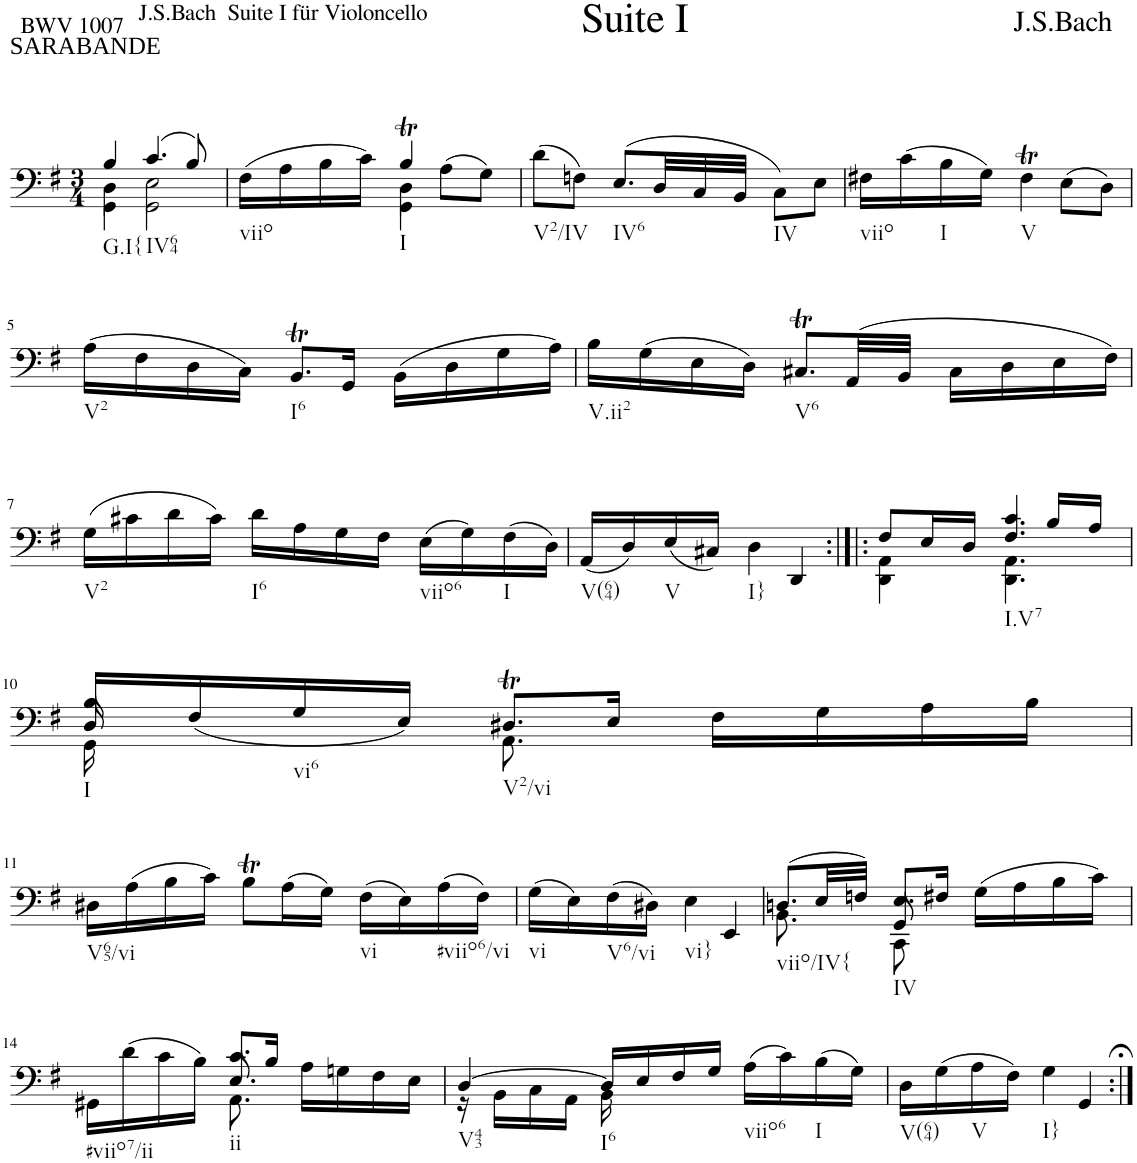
**kern
*part1
*staff1
*I"unbenannt
*clefF4
*k[f#]
*M3/4
=1
*^
*	*^
!LO:TX:a:t=SARABANDE	!	!
!LO:TX:b:t=G.I{	!	!
4B/	4D\	4GG\
!LO:TX:b:t=IV64	!	!
(4.c/	2E\	2GG\
8B/)	.	.
=2	=2	=2
!LO:TX:b:t=viio	!	!
(16F#\LL	4ryy	4ryy
16A\	.	.
16B\	.	.
16c\JJ)	.	.
!LO:TX:b:t=I	!	!
4Bt/	4D\	4GG\
(8A\L	4ryy	4ryy
8G\J)	.	.
*v	*v	*v
=3
!LO:TX:b:t=V2/IV
(8d\L
8Fn\J)
!LO:TX:b:t=IV6
(8.E/L
32D/LL
32C/
32BB/JJJ
!LO:TX:b:t=IV
8C\L)
[16.E\J
=4
!LO:TX:b:t=viio
*^
*	*^
16F#X\LL	8ryy	4ryy
32E\J]	.	.
(16c\	.	.
!	!LO:TX:b:t=I	!
.	2ryy	.
16B\	.	.
16G\JJ)	.	.
!	!	!LO:TX:b:t=V
.	.	2ryy
4F#t\	.	.
(8E\L	.	.
.	8ryy	.
8D\J)	.	.
.	32ryy	32ryy
!!LO:LB:g=z	!!	!!
=5	=5	=5
!LO:TX:b:t=V2	!	!
*v	*v	*v
(16A\LL
16F#\
16D\
16C\JJ)
!LO:TX:b:t=I6
8.BBt/L
16GG/Jk
(16BB\LL
16D\
16G\
16A\JJ)
=6
!LO:TX:b:t=V.ii2
16B\LL
(16G\
16E\
16D\JJ)
!LO:TX:b:t=V6
8.C#Xt/L
(32AA/LL
32BB/JJJ
16C#\LL
16D\
16E\
16F#\JJ)
!!LO:LB:g=z
=7
!LO:TX:b:t=V2
(16G\LL
16c#X\
16d\
16c#\JJ)
!LO:TX:b:t=I6
16d\LL
16A\
16G\
16F#\JJ
!LO:TX:b:t=viio6
(16E\LL
16G\)
!LO:TX:b:t=I
(16F#\
16D\JJ)
=8
!LO:TX:b:t=V(64)
(16AA/LL
16D/)
!LO:TX:b:t=V
(16E/
16C#X/JJ)
!LO:TX:b:t=I}
4D\
4DD/
=9:|!|:
*^
*	*^
*	*	*^
8F#/L	4AA\	4DD\	4ryy
16E/L	.	.	.
16D/JJ	.	.	.
!LO:TX:b:t=I.V7	!	!	!
4.F#/	4.AA\	4.DD\	4.c/
16B/LL	8ryy	8ryy	8ryy
16A/JJ	.	.	.
*	*	*v	*v
!!LO:LB:g=z
=10	=10	=10
!LO:TX:b:t=I	!	!
16B/LL	16D/	16GG\
(<16F#/	8.ryy	2ryy
!LO:TX:b:t=vi6	!	!
16G/	.	.
16E/JJ)	.	.
!LO:TX:b:t=V2/vi	!	!
8.D#Xt/L	8.AA\	.
16E/Jk	4ryy	.
16F#\LL	.	.
16G\	.	8.ryy
16A\	.	.
16B\JJ	16ryy	.
*	*v	*v
!!LO:LB:g=z
=11	=11
!LO:TX:b:t=V65/vi	!
*v	*v
16D#X\LL
(16A\
16B\
16c\JJ)
8Bt\L
(16A\L
16G\JJ)
!LO:TX:b:t=vi
(16F#\LL
16E\)
!LO:TX:b:t=#viio6/vi
(16A\
16F#\JJ)
=12
!LO:TX:b:t=vi
(16G\LL
16E\)
!LO:TX:b:t=V6/vi
(16F#\
16D#X\JJ)
!LO:TX:b:t=vi}
4E\
4EE/
=13
*^
*	*^
!LO:TX:b:t=viio/IV{	!	!
(8.Dn/L	8.BB\	4ryy
32E/LL	16ryy	.
32Fn/JJJ)	.	.
!LO:TX:b:t=IV	!	!
8.E/L	8CC\	8GG/
.	4.ryy	4.ryy
16F#X/Jk	.	.
(16G\LL	.	.
16A\	.	.
16B\	.	.
16c\JJ)	.	.
!!LO:LB:g=z	!!	!!
=14	=14	=14
!LO:TX:b:t=#viio7/ii	!	!
16GG#X\LL	4ryy	4ryy
(16d\	.	.
16c\	.	.
16B\JJ)	.	.
!LO:TX:b:t=ii	!	!
8.c/L	8.E/	8.AA\
16B/Jk	4ryy	4ryy
16A\LL	.	.
16Gn\	.	.
16F#\	.	.
16E\JJ	16ryy	16ryy
=15	=15	=15
!LO:TX:b:t=V43	!	!
*	*v	*v
[4D/	16r
.	16BB\LL
.	16C\
.	16AA\JJ
!LO:TX:b:t=I6	!
16D/LL]	16BB\
16E/	4..ryy
16F#/	.
16G/JJ	.
!LO:TX:b:t=viio6	!
(16A\LL	.
16c\)	.
!LO:TX:b:t=I	!
(16B\	.
16G\JJ)	.
*v	*v
=16
!LO:TX:b:t=V(64)
16D\LL
(16G\
!LO:TX:b:t=V
16A\
16F#\JJ)
!LO:TX:b:t=I}
4G\
4GG/
=:|!
*-
